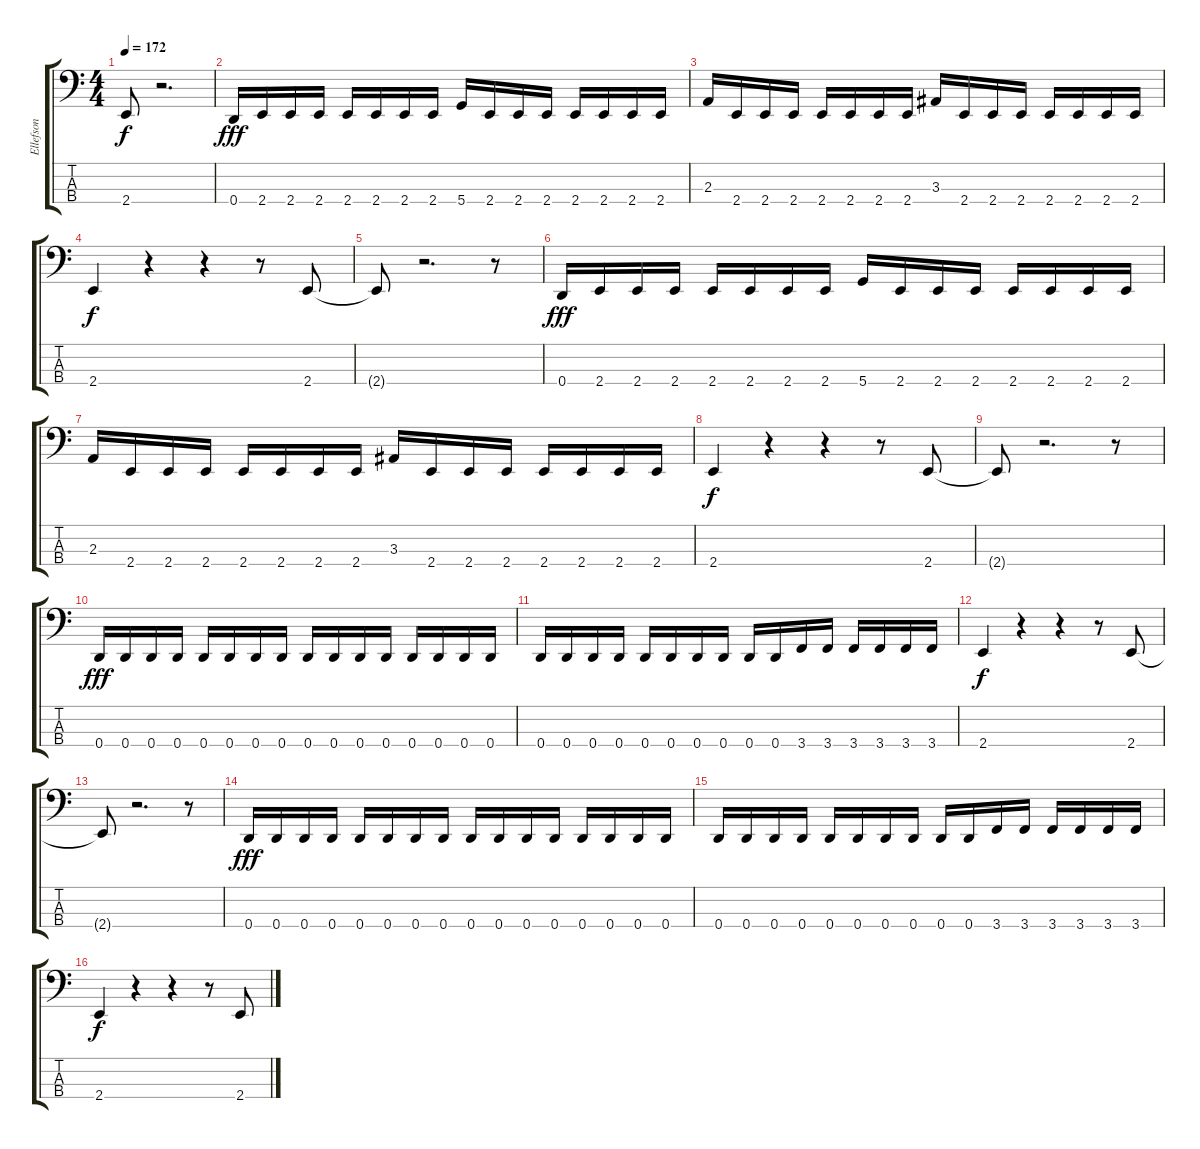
\track ("Ellefson" "Ellefson") {instrument electricbasspick}
\staff {score tabs}
\tuning (F2 C2 G1 D1) {hide}
\ts (4 4)
\tempo 172
\clef f4
\ks c
2.4{t}.8{dy f} r.2{d} |
0.4.16{dy fff} 2.4.16 2.4.16 2.4.16 2.4.16 2.4.16 2.4.16 2.4.16 5.4.16 2.4.16 2.4.16 2.4.16 2.4.16 2.4.16 2.4.16 2.4.16 |
2.3.16 2.4.16 2.4.16 2.4.16 2.4.16 2.4.16 2.4.16 2.4.16 3.3.16 2.4.16 2.4.16 2.4.16 2.4.16 2.4.16 2.4.16 2.4.16 |
2.4.4{dy f} r.4 r.4 r.8 2.4.8 |
2.4{t}.8 r.2{d} r.8 |
0.4.16{dy fff} 2.4.16 2.4.16 2.4.16 2.4.16 2.4.16 2.4.16 2.4.16 5.4.16 2.4.16 2.4.16 2.4.16 2.4.16 2.4.16 2.4.16 2.4.16 |
2.3.16 2.4.16 2.4.16 2.4.16 2.4.16 2.4.16 2.4.16 2.4.16 3.3.16 2.4.16 2.4.16 2.4.16 2.4.16 2.4.16 2.4.16 2.4.16 |
2.4.4{dy f} r.4 r.4 r.8 2.4.8 |
2.4{t}.8 r.2{d} r.8 |
0.4.16{dy fff} 0.4.16 0.4.16 0.4.16 0.4.16 0.4.16 0.4.16 0.4.16 0.4.16 0.4.16 0.4.16 0.4.16 0.4.16 0.4.16 0.4.16 0.4.16 |
0.4.16 0.4.16 0.4.16 0.4.16 0.4.16 0.4.16 0.4.16 0.4.16 0.4.16 0.4.16 3.4.16 3.4.16 3.4.16 3.4.16 3.4.16 3.4.16 |
2.4.4{dy f} r.4 r.4 r.8 2.4.8 |
2.4{t}.8 r.2{d} r.8 |
0.4.16{dy fff} 0.4.16 0.4.16 0.4.16 0.4.16 0.4.16 0.4.16 0.4.16 0.4.16 0.4.16 0.4.16 0.4.16 0.4.16 0.4.16 0.4.16 0.4.16 |
0.4.16 0.4.16 0.4.16 0.4.16 0.4.16 0.4.16 0.4.16 0.4.16 0.4.16 0.4.16 3.4.16 3.4.16 3.4.16 3.4.16 3.4.16 3.4.16 |
2.4.4{dy f} r.4 r.4 r.8 2.4.8
